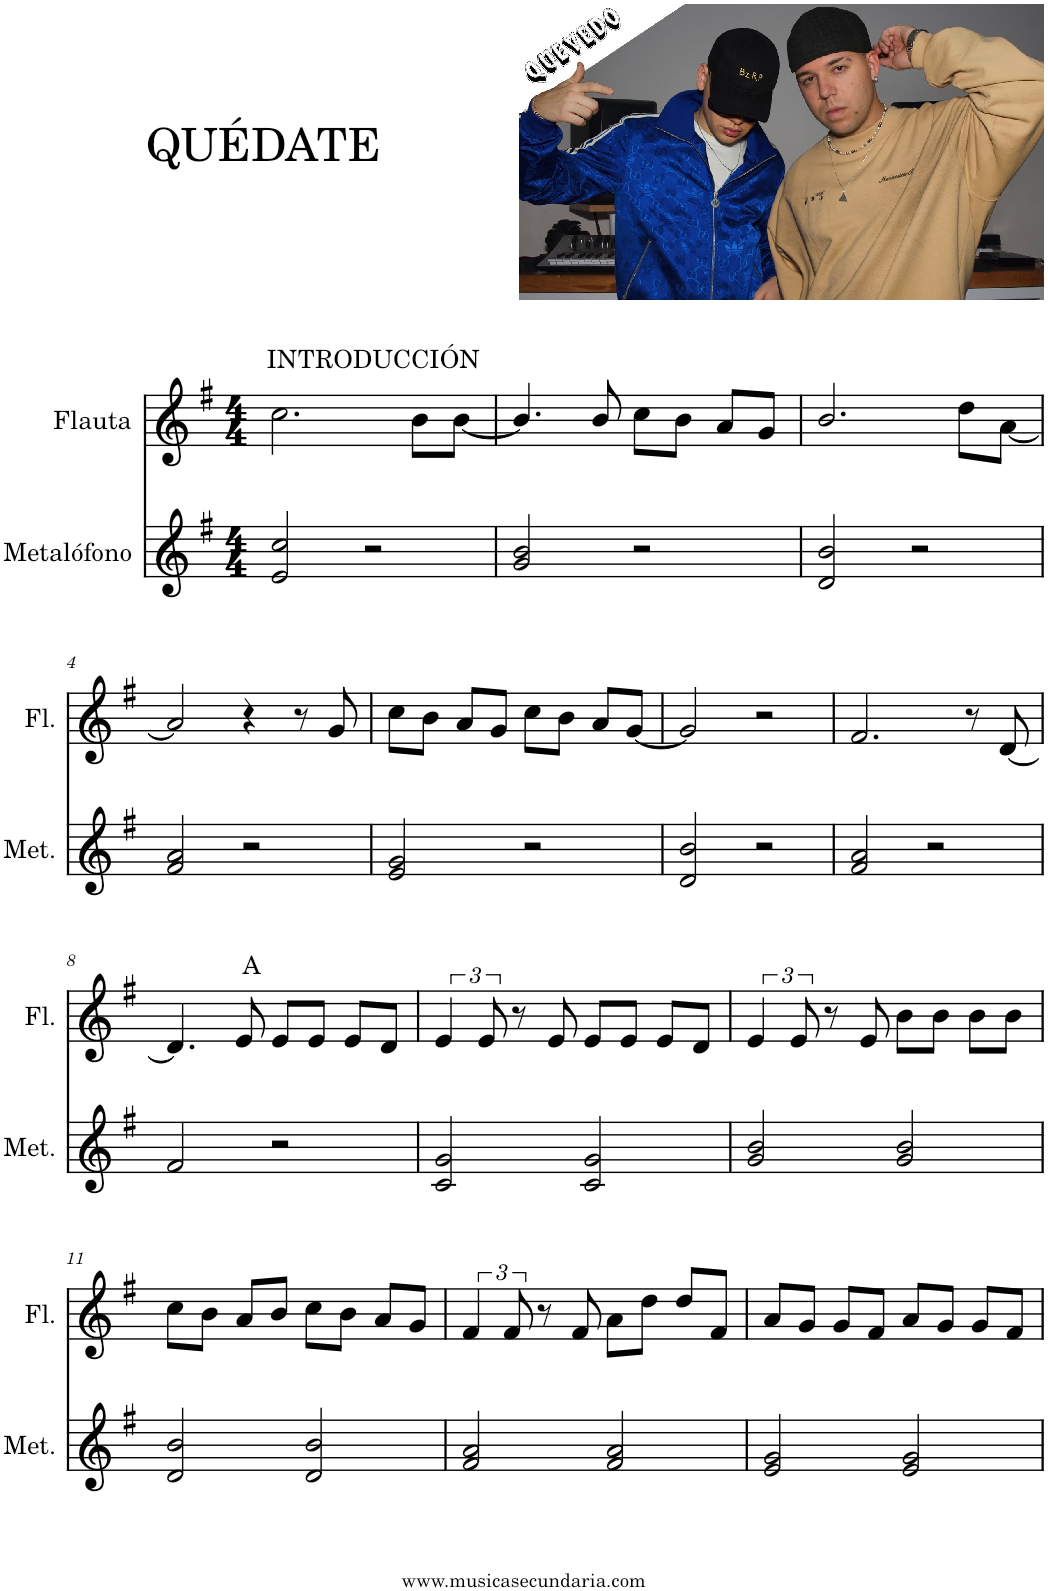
**kern	**kern
*part2	*part1
*staff2	*staff1
*I"Metalófono	*I"Flauta
*I'Met.	*I'Fl.
*clefG2	*clefG2
*k[f#]	*k[f#]
*M4/4	*M4/4
=1	=1
!	!LO:TX:a:t=INTRODUCCIÓN
2e/ 2cc/	2.cc\
2r	.
.	8b\L
.	[<8b\J
=2	=2
2g/ 2b/	4.b/]
.	8b/
2r	8cc\L
.	8b\J
.	8a/L
.	8g/J
=3	=3
2d/ 2b/	2.b/
2r	.
.	8dd\L
.	[<8a\J
!!LO:LB:g=z
=4	=4
2f#/ 2a/	2a/]
2r	4r
.	8r
.	8g/
=5	=5
2e/ 2g/	8cc\L
.	8b\J
.	8a/L
.	8g/J
2r	8cc\L
.	8b\J
.	8a/L
.	[<8g/J
=6	=6
2d/ 2b/	2g/]
2r	2r
=7	=7
2f#/ 2a/	2.f#/
2r	.
.	8r
.	[8d/
!!LO:LB:g=z
=8	=8
2f#/	4.d/]
!	!LO:TX:a:t=A
.	8e/
2r	8e/L
.	8e/J
.	8e/L
.	8d/J
=9	=9
2c/ 2g/	6e/
.	12e/
.	8r
.	8e/
2c/ 2g/	8e/L
.	8e/J
.	8e/L
.	8d/J
=10	=10
2g/ 2b/	6e/
.	12e/
.	8r
.	8e/
2g/ 2b/	8b\L
.	8b\J
.	8b\L
.	8b\J
!!LO:LB:g=z
=11	=11
2d/ 2b/	8cc\L
.	8b\J
.	8a/L
.	8b/J
2d/ 2b/	8cc\L
.	8b\J
.	8a/L
.	8g/J
=12	=12
2f#/ 2a/	6f#/
.	12f#/
.	8r
.	8f#/
2f#/ 2a/	8a\L
.	8dd\J
.	8dd/L
.	8f#/J
=13	=13
2e/ 2g/	8a/L
.	8g/J
.	8g/L
.	8f#/J
2e/ 2g/	8a/L
.	8g/J
.	8g/L
.	8f#/J
=	=
*-	*-
